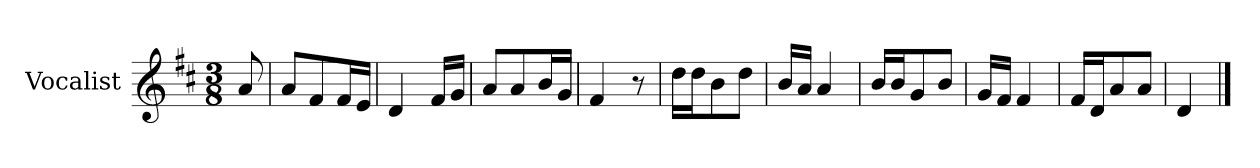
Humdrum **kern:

**kern
*part1
*staff1
*I"Vocalist
*k[f#c#]
*D:
*M3/8
=
8a
=1
8aL
8f#
16f#L
16eJJ
=2
4d
16f#LL
16gJJ
=3
8aL
8a
16bL
16gJJ
=4
4f#
8r
=5
16ddLL
16ddJ
8b
8ddJ
=6
16bLL
16aJJ
4a
=7
16bLL
16bJ
8g
8bJ
=8
16gLL
16f#JJ
4f#
=9
16f#LL
16dJ
8a
8aJ
=10
4d
==
*-
